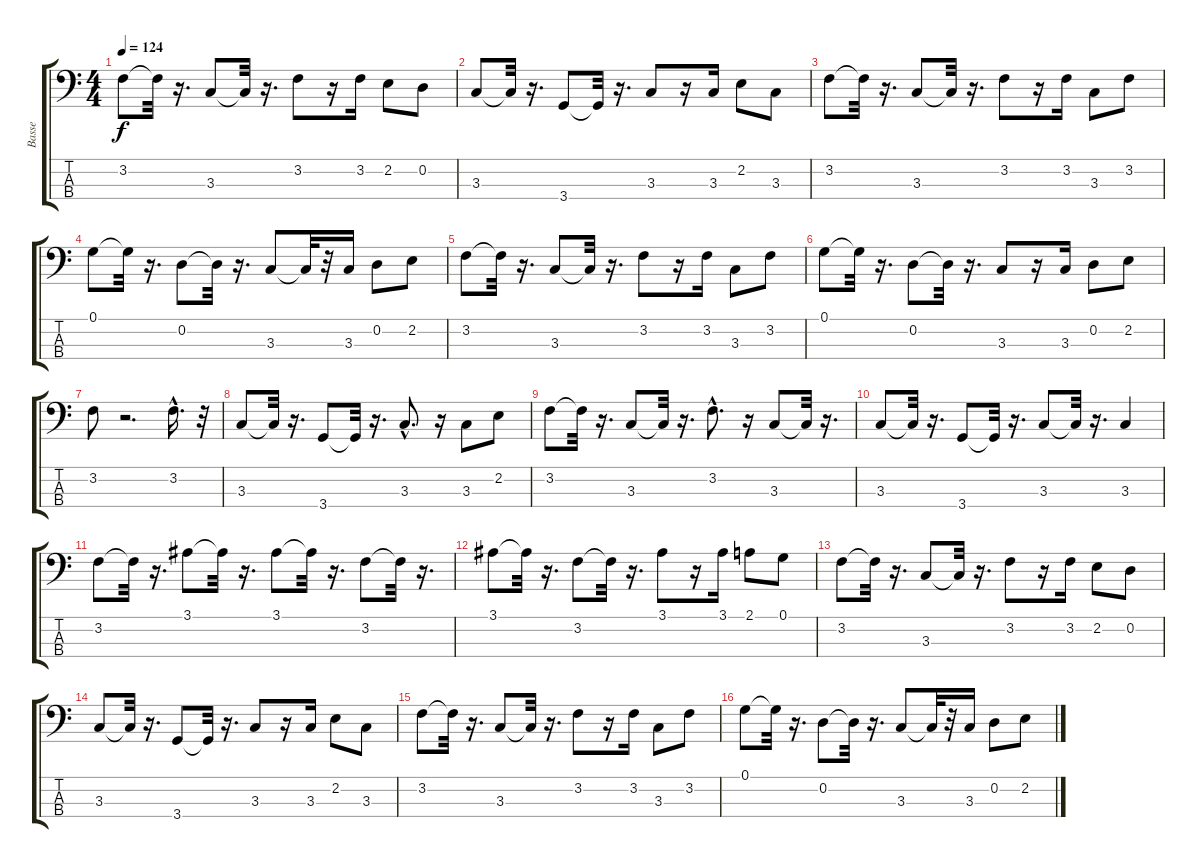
\track ("Basse" "Basse") {instrument electricbassfinger}
\staff {score tabs}
\tuning (G2 D2 A1 E1) {hide}
\ts (4 4)
\tempo 124
\clef f4
\ks c
3.2.8{dy f} 3.2{t}.32 r.16{d} 3.3.8 3.3{t}.32 r.16{d} 3.2.8 r.16 3.2.16 2.2.8 0.2.8 |
3.3.8 3.3{t}.32 r.16{d} 3.4.8 3.4{t}.32 r.16{d} 3.3.8 r.16 3.3.16 2.2.8 3.3.8 |
3.2.8 3.2{t}.32 r.16{d} 3.3.8 3.3{t}.32 r.16{d} 3.2.8 r.16 3.2.16 3.3.8 3.2.8 |
0.1.8 0.1{t}.32 r.16{d} 0.2.8 0.2{t}.32 r.16{d} 3.3.8 3.3{t}.32 r.32 3.3.16 0.2.8 2.2.8 |
3.2.8 3.2{t}.32 r.16{d} 3.3.8 3.3{t}.32 r.16{d} 3.2.8 r.16 3.2.16 3.3.8 3.2.8 |
0.1.8 0.1{t}.32 r.16{d} 0.2.8 0.2{t}.32 r.16{d} 3.3.8 r.16 3.3.16 0.2.8 2.2.8 |
3.2.8 r.2{d} 3.2{hac}.16{d} r.32 |
3.3.8 3.3{t}.32 r.16{d} 3.4.8 3.4{t}.32 r.16{d} 3.3{hac}.8{d} r.16 3.3.8 2.2.8 |
3.2.8 3.2{t}.32 r.16{d} 3.3.8 3.3{t}.32 r.16{d} 3.2{hac}.8{d} r.16 3.3.8 3.3{t}.32 r.16{d} |
3.3.8 3.3{t}.32 r.16{d} 3.4.8 3.4{t}.32 r.16{d} 3.3.8 3.3{t}.32 r.16{d} 3.3.4 |
3.2.8 3.2{t}.32 r.16{d} 3.1.8 3.1{t}.32 r.16{d} 3.1.8 3.1{t}.32 r.16{d} 3.2.8 3.2{t}.32 r.16{d} |
3.1.8 3.1{t}.32 r.16{d} 3.2.8 3.2{t}.32 r.16{d} 3.1.8 r.16 3.1.16 2.1.8 0.1.8 |
3.2.8 3.2{t}.32 r.16{d} 3.3.8 3.3{t}.32 r.16{d} 3.2.8 r.16 3.2.16 2.2.8 0.2.8 |
3.3.8 3.3{t}.32 r.16{d} 3.4.8 3.4{t}.32 r.16{d} 3.3.8 r.16 3.3.16 2.2.8 3.3.8 |
3.2.8 3.2{t}.32 r.16{d} 3.3.8 3.3{t}.32 r.16{d} 3.2.8 r.16 3.2.16 3.3.8 3.2.8 |
0.1.8 0.1{t}.32 r.16{d} 0.2.8 0.2{t}.32 r.16{d} 3.3.8 3.3{t}.32 r.32 3.3.16 0.2.8 2.2.8
